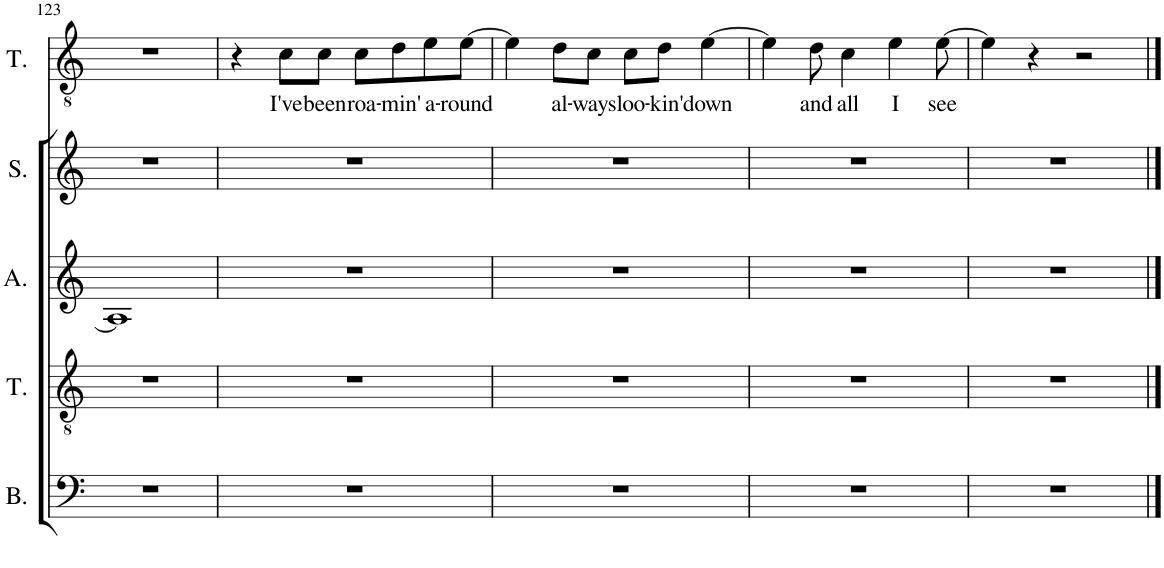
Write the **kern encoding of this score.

**kern	**kern	**kern	**kern	**kern	**text
*part5	*part4	*part3	*part2	*part1	*part1
*staff5	*staff4	*staff3	*staff2	*staff1	*staff1
*I"Bass	*I"Tenor	*I"Alto	*I"Soprano	*I"Tenor	*
*I'B.	*I'T.	*I'A.	*I'S.	*I'T.	*
!!LO:PB:g=z
*clefF4	*clefGv2	*clefG2	*clefG2	*clefGv2	*
*k[]	*k[]	*k[]	*k[]	*k[]	*
*M4/4	*M4/4	*M4/4	*M4/4	*M4/4	*
=123	=123	=123	=123	=123	=123
1r	1r	1A#]	1r	1r	.
=124	=124	=124	=124	=124	=124
1r	1r	1r	1r	4r	.
!	!	!	!	!	!LO:LY:b
.	.	.	.	8c\L	I've
!	!	!	!	!	!LO:LY:b
.	.	.	.	8c\J	been
!	!	!	!	!	!LO:LY:b
.	.	.	.	8c\L	roa-
!	!	!	!	!	!LO:LY:b
.	.	.	.	8d\	-min'
!	!	!	!	!	!LO:LY:b
.	.	.	.	8e\	a-
!	!	!	!	!	!LO:LY:b
.	.	.	.	[8e\J	-round
=125	=125	=125	=125	=125	=125
1r	1r	1r	1r	4e\]	.
!	!	!	!	!	!LO:LY:b
.	.	.	.	8d\L	al-
!	!	!	!	!	!LO:LY:b
.	.	.	.	8c\J	-ways
!	!	!	!	!	!LO:LY:b
.	.	.	.	8c\L	loo-
!	!	!	!	!	!LO:LY:b
.	.	.	.	8d\J	-kin'
!	!	!	!	!	!LO:LY:b
.	.	.	.	[4e\	down
=126	=126	=126	=126	=126	=126
1r	1r	1r	1r	4e\]	.
!	!	!	!	!	!LO:LY:b
.	.	.	.	8d\	and
!	!	!	!	!	!LO:LY:b
.	.	.	.	4c\	all
!	!	!	!	!	!LO:LY:b
.	.	.	.	4e\	I
!	!	!	!	!	!LO:LY:b
.	.	.	.	[8e\	see
=127	=127	=127	=127	=127	=127
1r	1r	1r	1r	4e\]	.
.	.	.	.	4r	.
.	.	.	.	2r	.
==	==	==	==	==	==
*-	*-	*-	*-	*-	*-
